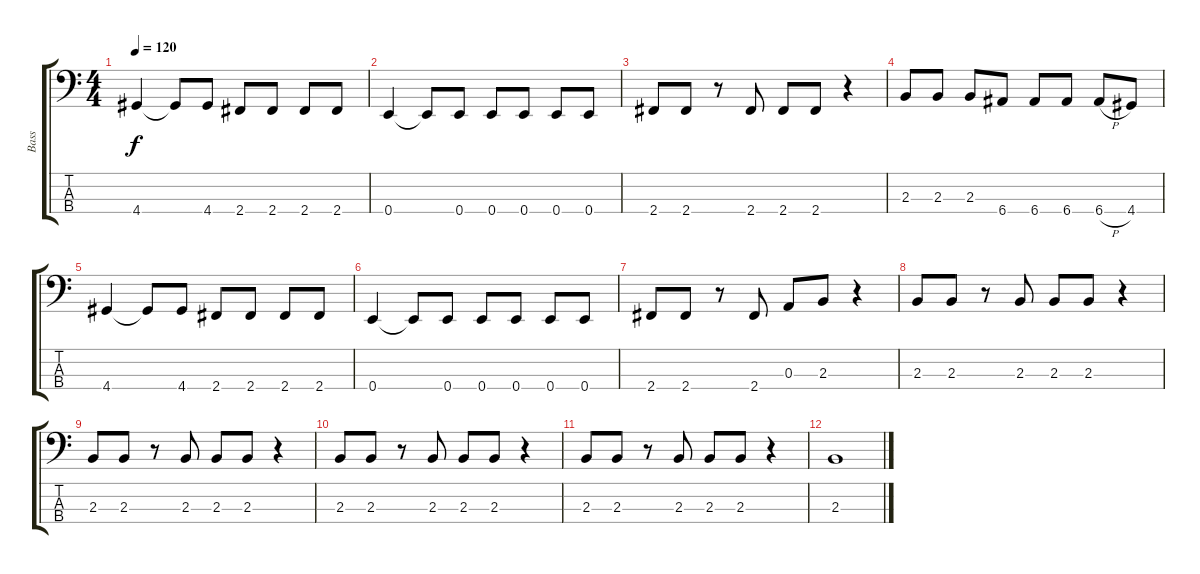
\track ("Bass" "Bass") {instrument electricbasspick}
\staff {score tabs}
\tuning (G2 D2 A1 E1) {hide}
\ts (4 4)
\tempo 120
\clef f4
\ks c
4.4.4{dy f} 4.4{t}.8 4.4.8 2.4.8 2.4.8 2.4.8 2.4.8 |
0.4.4 0.4{t}.8 0.4.8 0.4.8 0.4.8 0.4.8 0.4.8 |
2.4.8 2.4.8 r.8 2.4.8 2.4.8 2.4.8 r.4 |
2.3.8 2.3.8 2.3.8 6.4.8 6.4.8 6.4.8 6.4{h}.8 4.4.8 |
4.4.4 4.4{t}.8 4.4.8 2.4.8 2.4.8 2.4.8 2.4.8 |
0.4.4 0.4{t}.8 0.4.8 0.4.8 0.4.8 0.4.8 0.4.8 |
2.4.8 2.4.8 r.8 2.4.8 0.3.8 2.3.8 r.4 |
2.3.8 2.3.8 r.8 2.3.8 2.3.8 2.3.8 r.4 |
2.3.8 2.3.8 r.8 2.3.8 2.3.8 2.3.8 r.4 |
2.3.8 2.3.8 r.8 2.3.8 2.3.8 2.3.8 r.4 |
2.3.8 2.3.8 r.8 2.3.8 2.3.8 2.3.8 r.4 |
2.3.1
